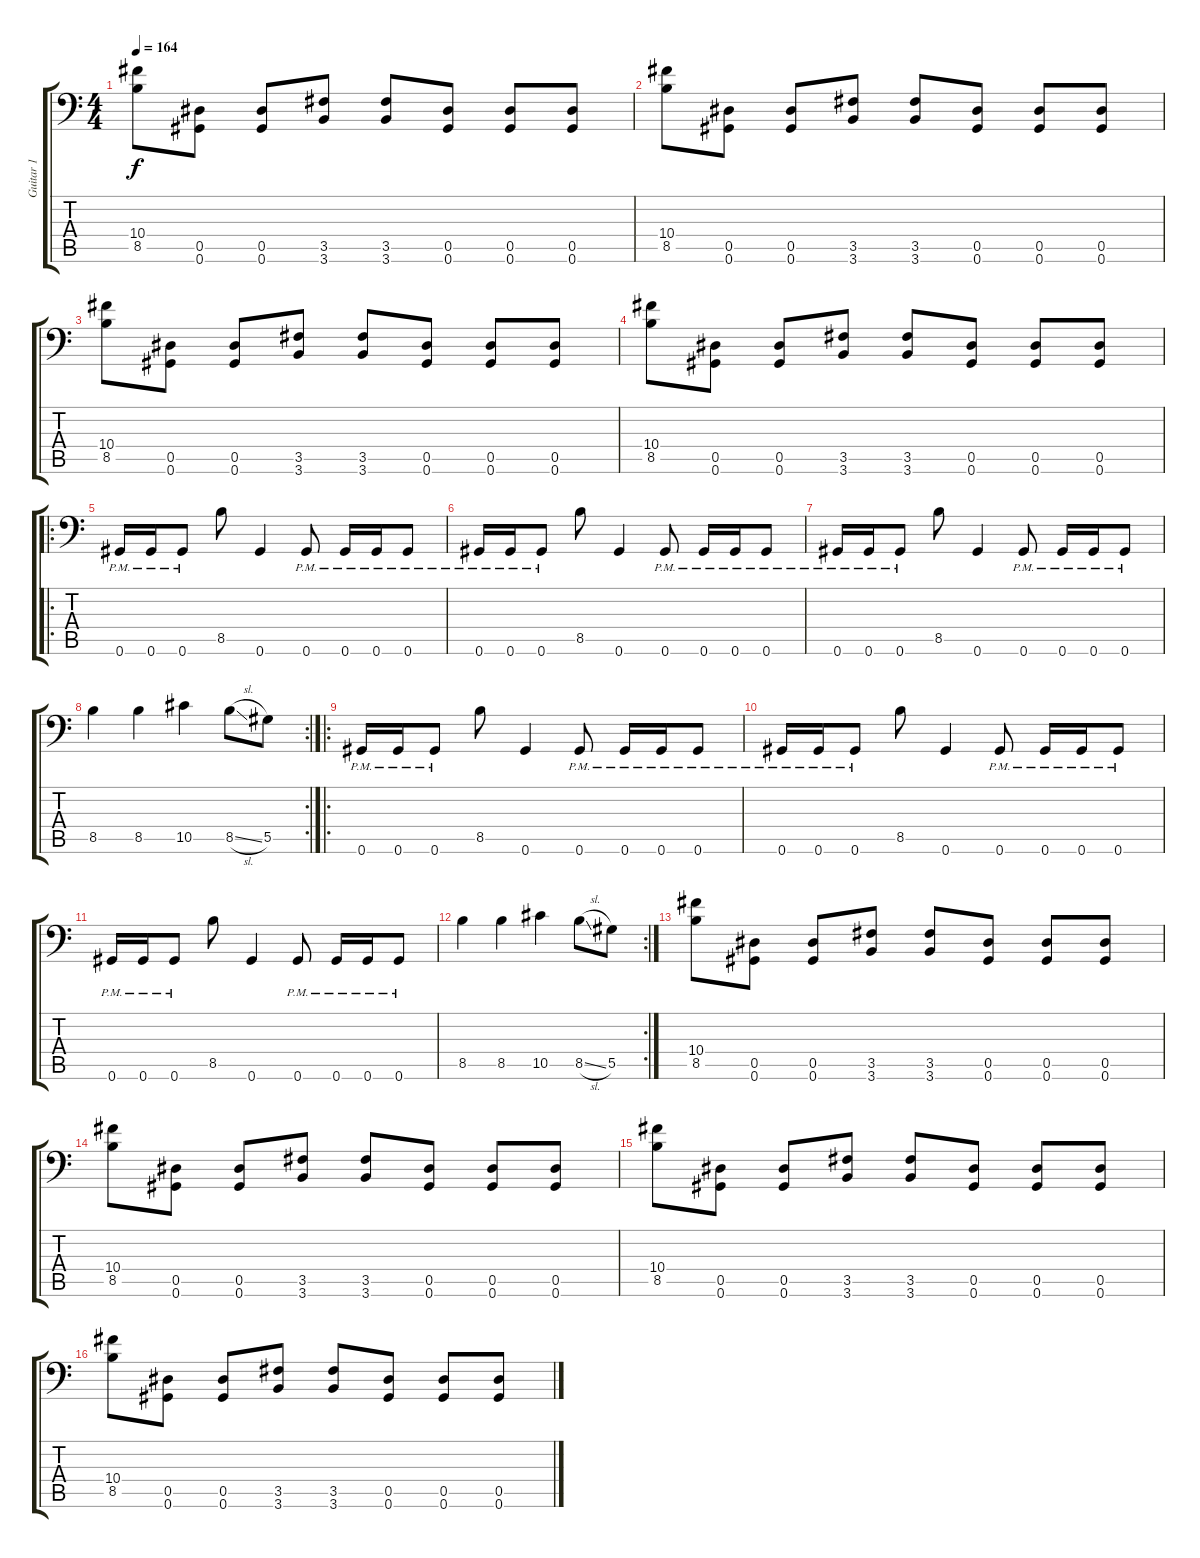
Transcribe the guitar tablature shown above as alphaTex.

\track ("Guitar 1" "Guitar 1") {instrument distortionguitar}
\staff {score tabs}
\tuning (Bb3 F3 Db3 Ab2 Eb2 Ab1) {hide}
\ts (4 4)
\tempo 164
\clef f4
\ks c
(10.4 8.5).8{dy f} (0.5 0.6).8 (0.5 0.6).8 (3.5 3.6).8 (3.5 3.6).8 (0.5 0.6).8 (0.5 0.6).8 (0.5 0.6).8 |
(10.4 8.5).8 (0.5 0.6).8 (0.5 0.6).8 (3.5 3.6).8 (3.5 3.6).8 (0.5 0.6).8 (0.5 0.6).8 (0.5 0.6).8 |
(10.4 8.5).8 (0.5 0.6).8 (0.5 0.6).8 (3.5 3.6).8 (3.5 3.6).8 (0.5 0.6).8 (0.5 0.6).8 (0.5 0.6).8 |
(10.4 8.5).8 (0.5 0.6).8 (0.5 0.6).8 (3.5 3.6).8 (3.5 3.6).8 (0.5 0.6).8 (0.5 0.6).8 (0.5 0.6).8 |
\ro
0.6{pm}.16 0.6{pm}.16 0.6{pm}.8 8.5.8 0.6.4 0.6{pm}.8 0.6{pm}.16 0.6{pm}.16 0.6{pm}.8 |
0.6{pm}.16 0.6{pm}.16 0.6{pm}.8 8.5.8 0.6.4 0.6{pm}.8 0.6{pm}.16 0.6{pm}.16 0.6{pm}.8 |
0.6{pm}.16 0.6{pm}.16 0.6{pm}.8 8.5.8 0.6.4 0.6{pm}.8 0.6{pm}.16 0.6{pm}.16 0.6{pm}.8 |
\rc 2
8.5.4 8.5.4 10.5.4 8.5{sl}.8 5.5.8 |
\ro
0.6{pm}.16 0.6{pm}.16 0.6{pm}.8 8.5.8 0.6.4 0.6{pm}.8 0.6{pm}.16 0.6{pm}.16 0.6{pm}.8 |
0.6{pm}.16 0.6{pm}.16 0.6{pm}.8 8.5.8 0.6.4 0.6{pm}.8 0.6{pm}.16 0.6{pm}.16 0.6{pm}.8 |
0.6{pm}.16 0.6{pm}.16 0.6{pm}.8 8.5.8 0.6.4 0.6{pm}.8 0.6{pm}.16 0.6{pm}.16 0.6{pm}.8 |
\rc 2
8.5.4 8.5.4 10.5.4 8.5{sl}.8 5.5.8 |
(10.4 8.5).8 (0.5 0.6).8 (0.5 0.6).8 (3.5 3.6).8 (3.5 3.6).8 (0.5 0.6).8 (0.5 0.6).8 (0.5 0.6).8 |
(10.4 8.5).8 (0.5 0.6).8 (0.5 0.6).8 (3.5 3.6).8 (3.5 3.6).8 (0.5 0.6).8 (0.5 0.6).8 (0.5 0.6).8 |
(10.4 8.5).8 (0.5 0.6).8 (0.5 0.6).8 (3.5 3.6).8 (3.5 3.6).8 (0.5 0.6).8 (0.5 0.6).8 (0.5 0.6).8 |
(10.4 8.5).8 (0.5 0.6).8 (0.5 0.6).8 (3.5 3.6).8 (3.5 3.6).8 (0.5 0.6).8 (0.5 0.6).8 (0.5 0.6).8
